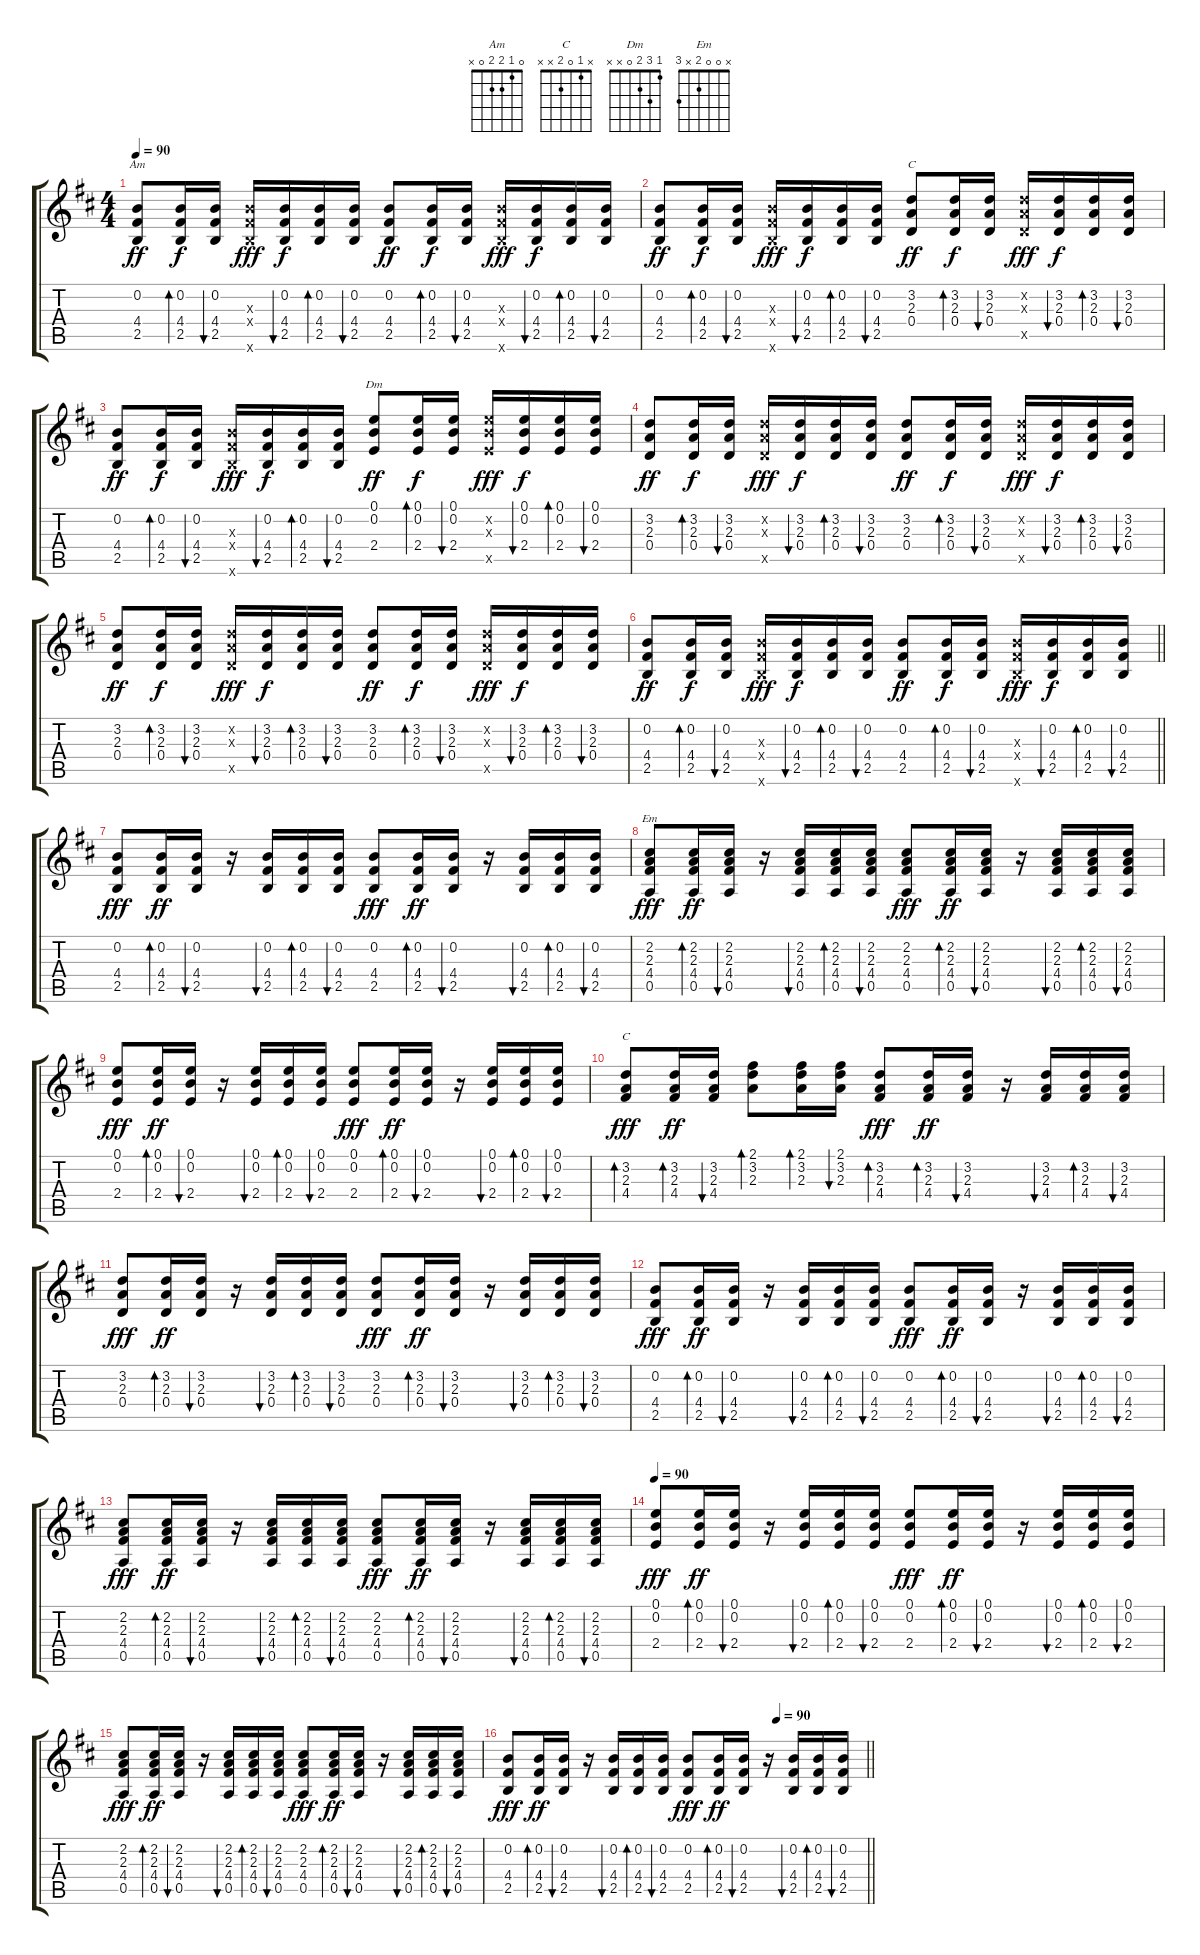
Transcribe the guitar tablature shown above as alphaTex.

\track "" {instrument acousticguitarsteel}
\staff {score tabs}
\tuning (E4 B3 G3 D3 A2 E2) {hide}
\chord ("Am" 0 1 2 2 0 x)
\chord ("C" 0 1 0 2 3 x)
\chord ("Dm" 1 3 2 0 x x)
\chord ("Em" x 0 0 2 x 3)
\chord ("C" x 1 0 2 x x)
\ts (4 4)
\tempo 90
\clef g2
\ks d
(0.2 4.4 2.5).8{ch "Am" dy ff} (0.2 4.4 2.5).16{bd 60 dy f} (0.2 4.4 2.5).16{bu 60} (4.3{x} 4.4{x} 7.6{x}).16{dy fff} (0.2 4.4 2.5).16{bu 60 dy f} (0.2 4.4 2.5).16{bd 60} (0.2 4.4 2.5).16{bu 60} (0.2 4.4 2.5).8{dy ff} (0.2 4.4 2.5).16{bd 60 dy f} (0.2 4.4 2.5).16{bu 60} (4.3{x} 4.4{x} 7.6{x}).16{dy fff} (0.2 4.4 2.5).16{bu 60 dy f} (0.2 4.4 2.5).16{bd 60} (0.2 4.4 2.5).16{bu 60} |
(0.2 4.4 2.5).8{dy ff} (0.2 4.4 2.5).16{bd 60 dy f} (0.2 4.4 2.5).16{bu 60} (4.3{x} 4.4{x} 7.6{x}).16{dy fff} (0.2 4.4 2.5).16{bu 60 dy f} (0.2 4.4 2.5).16{bd 60} (0.2 4.4 2.5).16{bu 60} (3.2 2.3 0.4).8{ch "C" dy ff} (3.2 2.3 0.4).16{bd 240 dy f} (3.2 2.3 0.4).16{bu 240} (3.2{x} 2.3{x} 5.5{x}).16{dy fff} (3.2 2.3 0.4).16{bu 240 dy f} (3.2 2.3 0.4).16{bd 240} (3.2 2.3 0.4).16{bu 240} |
(0.2 4.4 2.5).8{dy ff} (0.2 4.4 2.5).16{bd 60 dy f} (0.2 4.4 2.5).16{bu 60} (4.3{x} 4.4{x} 7.6{x}).16{dy fff} (0.2 4.4 2.5).16{bu 60 dy f} (0.2 4.4 2.5).16{bd 60} (0.2 4.4 2.5).16{bu 60} (0.1 0.2 2.4).8{ch "Dm" dy ff} (0.1 0.2 2.4).16{bd 60 dy f} (0.1 0.2 2.4).16{bu 60} (5.2{x} 4.3{x} 7.5{x}).16{dy fff} (0.1 0.2 2.4).16{bu 60 dy f} (0.1 0.2 2.4).16{bd 60} (0.1 0.2 2.4).16{bu 60} |
(3.2 2.3 0.4).8{dy ff} (3.2 2.3 0.4).16{bd 240 dy f} (3.2 2.3 0.4).16{bu 240} (3.2{x} 2.3{x} 5.5{x}).16{dy fff} (3.2 2.3 0.4).16{bu 240 dy f} (3.2 2.3 0.4).16{bd 240} (3.2 2.3 0.4).16{bu 240} (3.2 2.3 0.4).8{dy ff} (3.2 2.3 0.4).16{bd 240 dy f} (3.2 2.3 0.4).16{bu 240} (3.2{x} 2.3{x} 5.5{x}).16{dy fff} (3.2 2.3 0.4).16{bu 240 dy f} (3.2 2.3 0.4).16{bd 240} (3.2 2.3 0.4).16{bu 240} |
(3.2 2.3 0.4).8{dy ff} (3.2 2.3 0.4).16{bd 240 dy f} (3.2 2.3 0.4).16{bu 240} (3.2{x} 2.3{x} 5.5{x}).16{dy fff} (3.2 2.3 0.4).16{bu 240 dy f} (3.2 2.3 0.4).16{bd 240} (3.2 2.3 0.4).16{bu 240} (3.2 2.3 0.4).8{dy ff} (3.2 2.3 0.4).16{bd 240 dy f} (3.2 2.3 0.4).16{bu 240} (3.2{x} 2.3{x} 5.5{x}).16{dy fff} (3.2 2.3 0.4).16{bu 240 dy f} (3.2 2.3 0.4).16{bd 240} (3.2 2.3 0.4).16{bu 240} |
\barLineRight lightlight
(0.2 4.4 2.5).8{dy ff} (0.2 4.4 2.5).16{bd 60 dy f} (0.2 4.4 2.5).16{bu 60} (4.3{x} 4.4{x} 7.6{x}).16{dy fff} (0.2 4.4 2.5).16{bu 60 dy f} (0.2 4.4 2.5).16{bd 60} (0.2 4.4 2.5).16{bu 60} (0.2 4.4 2.5).8{dy ff} (0.2 4.4 2.5).16{bd 60 dy f} (0.2 4.4 2.5).16{bu 60} (4.3{x} 4.4{x} 7.6{x}).16{dy fff} (0.2 4.4 2.5).16{bu 60 dy f} (0.2 4.4 2.5).16{bd 60} (0.2 4.4 2.5).16{bu 60} |
\section ("" "")
(0.2 4.4 2.5).8{dy fff} (0.2 4.4 2.5).16{bd 60 dy ff} (0.2 4.4 2.5).16{bu 60} r.16 (0.2 4.4 2.5).16{bu 60} (0.2 4.4 2.5).16{bd 60} (0.2 4.4 2.5).16{bu 60} (0.2 4.4 2.5).8{dy fff} (0.2 4.4 2.5).16{bd 60 dy ff} (0.2 4.4 2.5).16{bu 60} r.16 (0.2 4.4 2.5).16{bu 60} (0.2 4.4 2.5).16{bd 60} (0.2 4.4 2.5).16{bu 60} |
(2.2 2.3 4.4 0.5).8{ch "Em" dy fff} (2.2 2.3 4.4 0.5).16{bd 60 dy ff} (2.2 2.3 4.4 0.5).16{bu 60} r.16 (2.2 2.3 4.4 0.5).16{bu 60} (2.2 2.3 4.4 0.5).16{bd 60} (2.2 2.3 4.4 0.5).16{bu 60} (2.2 2.3 4.4 0.5).8{dy fff} (2.2 2.3 4.4 0.5).16{bd 60 dy ff} (2.2 2.3 4.4 0.5).16{bu 60} r.16 (2.2 2.3 4.4 0.5).16{bu 60} (2.2 2.3 4.4 0.5).16{bd 60} (2.2 2.3 4.4 0.5).16{bu 60} |
(0.1 0.2 2.4).8{dy fff} (0.1 0.2 2.4).16{bd 60 dy ff} (0.1 0.2 2.4).16{bu 60} r.16 (0.1 0.2 2.4).16{bu 60} (0.1 0.2 2.4).16{bd 60} (0.1 0.2 2.4).16{bu 60} (0.1 0.2 2.4).8{dy fff} (0.1 0.2 2.4).16{bd 60 dy ff} (0.1 0.2 2.4).16{bu 60} r.16 (0.1 0.2 2.4).16{bu 60} (0.1 0.2 2.4).16{bd 60} (0.1 0.2 2.4).16{bu 60} |
(3.2 2.3 4.4).8{bd 60 ch "C" dy fff} (3.2 2.3 4.4).16{bd 60 dy ff} (3.2 2.3 4.4).16{bu 60} (2.1 3.2 2.3).8{bd 60} (2.1 3.2 2.3).16{bd 60} (2.1 3.2 2.3).16{bu 60} (3.2 2.3 4.4).8{bd 60 dy fff} (3.2 2.3 4.4).16{bd 60 dy ff} (3.2 2.3 4.4).16{bu 60} r.16 (3.2 2.3 4.4).16{bu 60} (3.2 2.3 4.4).16{bd 60} (3.2 2.3 4.4).16{bu 60} |
(3.2 2.3 0.4).8{dy fff} (3.2 2.3 0.4).16{bd 240 dy ff} (3.2 2.3 0.4).16{bu 240} r.16 (3.2 2.3 0.4).16{bu 240} (3.2 2.3 0.4).16{bd 240} (3.2 2.3 0.4).16{bu 240} (3.2 2.3 0.4).8{dy fff} (3.2 2.3 0.4).16{bd 240 dy ff} (3.2 2.3 0.4).16{bu 240} r.16 (3.2 2.3 0.4).16{bu 240} (3.2 2.3 0.4).16{bd 240} (3.2 2.3 0.4).16{bu 240} |
(0.2 4.4 2.5).8{dy fff} (0.2 4.4 2.5).16{bd 60 dy ff} (0.2 4.4 2.5).16{bu 60} r.16 (0.2 4.4 2.5).16{bu 60} (0.2 4.4 2.5).16{bd 60} (0.2 4.4 2.5).16{bu 60} (0.2 4.4 2.5).8{dy fff} (0.2 4.4 2.5).16{bd 60 dy ff} (0.2 4.4 2.5).16{bu 60} r.16 (0.2 4.4 2.5).16{bu 60} (0.2 4.4 2.5).16{bd 60} (0.2 4.4 2.5).16{bu 60} |
(2.2 2.3 4.4 0.5).8{dy fff} (2.2 2.3 4.4 0.5).16{bd 60 dy ff} (2.2 2.3 4.4 0.5).16{bu 60} r.16 (2.2 2.3 4.4 0.5).16{bu 60} (2.2 2.3 4.4 0.5).16{bd 60} (2.2 2.3 4.4 0.5).16{bu 60} (2.2 2.3 4.4 0.5).8{dy fff} (2.2 2.3 4.4 0.5).16{bd 60 dy ff} (2.2 2.3 4.4 0.5).16{bu 60} r.16 (2.2 2.3 4.4 0.5).16{bu 60} (2.2 2.3 4.4 0.5).16{bd 60} (2.2 2.3 4.4 0.5).16{bu 60} |
\tempo 90
(0.1 0.2 2.4).8{dy fff} (0.1 0.2 2.4).16{bd 60 dy ff} (0.1 0.2 2.4).16{bu 60} r.16 (0.1 0.2 2.4).16{bu 60} (0.1 0.2 2.4).16{bd 60} (0.1 0.2 2.4).16{bu 60} (0.1 0.2 2.4).8{dy fff} (0.1 0.2 2.4).16{bd 60 dy ff} (0.1 0.2 2.4).16{bu 60} r.16 (0.1 0.2 2.4).16{bu 60} (0.1 0.2 2.4).16{bd 60} (0.1 0.2 2.4).16{bu 60} |
(2.2 2.3 4.4 0.5).8{dy fff} (2.2 2.3 4.4 0.5).16{bd 60 dy ff} (2.2 2.3 4.4 0.5).16{bu 60} r.16 (2.2 2.3 4.4 0.5).16{bu 60} (2.2 2.3 4.4 0.5).16{bd 60} (2.2 2.3 4.4 0.5).16{bu 60} (2.2 2.3 4.4 0.5).8{dy fff} (2.2 2.3 4.4 0.5).16{bd 60 dy ff} (2.2 2.3 4.4 0.5).16{bu 60} r.16 (2.2 2.3 4.4 0.5).16{bu 60} (2.2 2.3 4.4 0.5).16{bd 60} (2.2 2.3 4.4 0.5).16{bu 60} |
\tempo (90 0.75)
\barLineRight lightlight
(0.2 4.4 2.5).8{dy fff} (0.2 4.4 2.5).16{bd 60 dy ff} (0.2 4.4 2.5).16{bu 60} r.16 (0.2 4.4 2.5).16{bu 60} (0.2 4.4 2.5).16{bd 60} (0.2 4.4 2.5).16{bu 60} (0.2 4.4 2.5).8{dy fff} (0.2 4.4 2.5).16{bd 60 dy ff} (0.2 4.4 2.5).16{bu 60} r.16 (0.2 4.4 2.5).16{bu 60} (0.2 4.4 2.5).16{bd 60} (0.2 4.4 2.5).16{bu 60}
